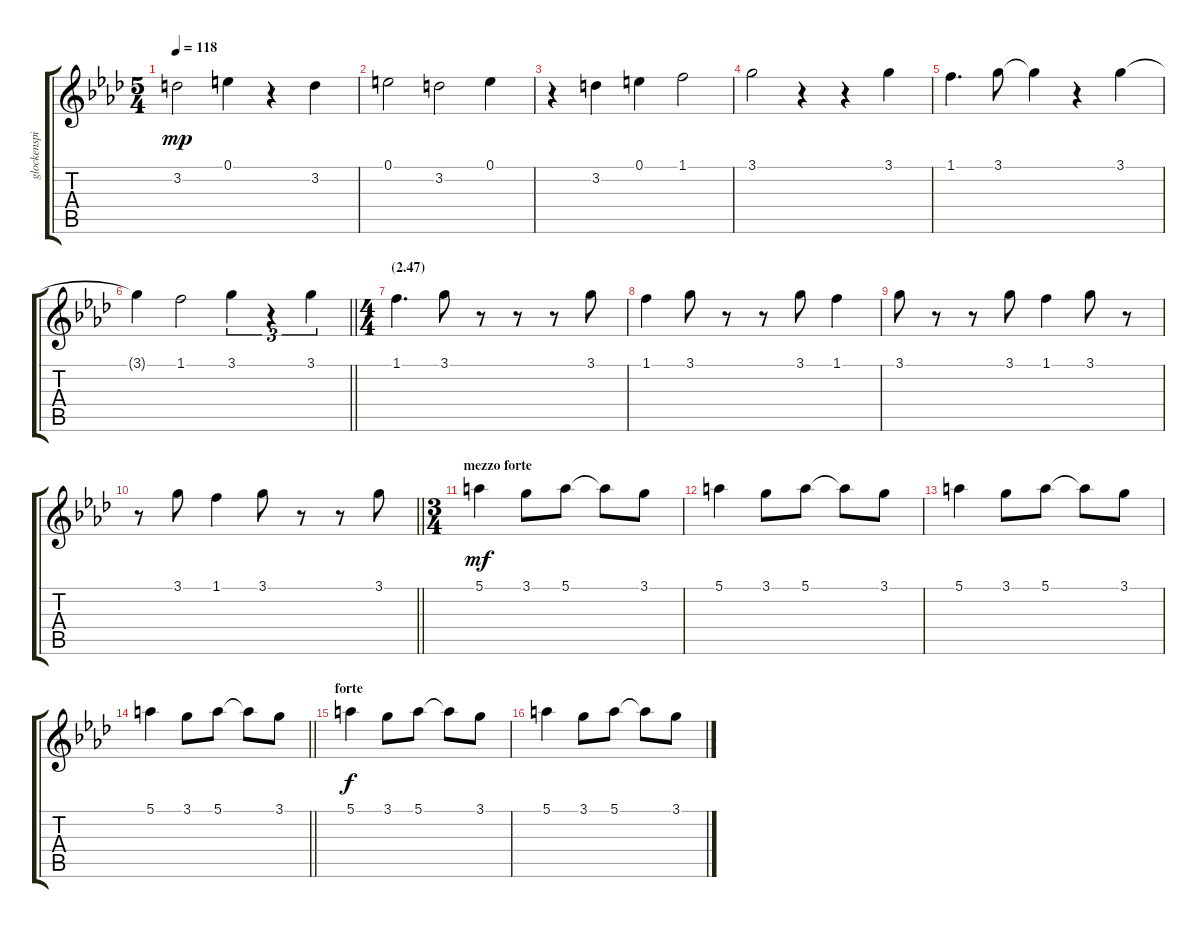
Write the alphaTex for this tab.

\track ("glockenspiel (+12)" "glockenspi") {instrument glockenspiel}
\staff {score tabs}
\tuning (E5 B4 G4 D4 A3 E3) {hide}
\ts (5 4)
\tempo 118
\clef g2
\ks ab
3.2.2{dy mp} 0.1.4 r.4 3.2.4 |
0.1.2 3.2.2 0.1.4 |
r.4 3.2.4 0.1.4 1.1.2 |
3.1.2 r.4 r.4 3.1.4 |
1.1.4{d} 3.1.8 3.1{t}.4 r.4 3.1.4 |
\barLineRight lightlight
3.1{t}.4 1.1.2 3.1.4{tu (3 2)} r.4{tu (3 2)} 3.1.4{tu (3 2)} |
\ts (4 4)
\section ("" "(2.47)")
1.1.4{d} 3.1.8 r.8 r.8 r.8 3.1.8 |
1.1.4 3.1.8 r.8 r.8 3.1.8 1.1.4 |
3.1.8 r.8 r.8 3.1.8 1.1.4 3.1.8 r.8 |
\barLineRight lightlight
r.8 3.1.8 1.1.4 3.1.8 r.8 r.8 3.1.8 |
\ts (3 4)
\section ("" "mezzo forte")
5.1.4{dy mf} 3.1.8 5.1.8 5.1{t}.8 3.1.8 |
5.1.4 3.1.8 5.1.8 5.1{t}.8 3.1.8 |
5.1.4 3.1.8 5.1.8 5.1{t}.8 3.1.8 |
\barLineRight lightlight
5.1.4 3.1.8 5.1.8 5.1{t}.8 3.1.8 |
\section ("" "forte")
5.1.4{dy f} 3.1.8 5.1.8 5.1{t}.8 3.1.8 |
5.1.4 3.1.8 5.1.8 5.1{t}.8 3.1.8
